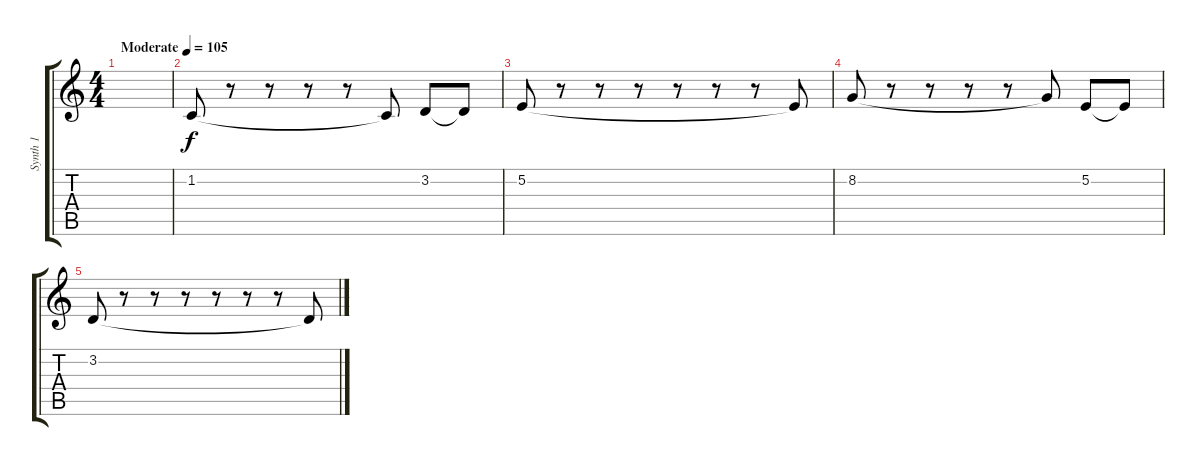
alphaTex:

\track ("Synth 1" "Synth 1") {instrument lead1square}
\staff {score tabs}
\tuning (E4 B3 G3 D3 A2 E2) {hide}
\ts (4 4)
\tempo (105 "Moderate")
\clef g2
\ks c
|
1.2.8 r.8 r.8 r.8 r.8 1.2{t}.8 3.2.8 3.2{t}.8 |
5.2.8 r.8 r.8 r.8 r.8 r.8 r.8 5.2{t}.8 |
8.2.8 r.8 r.8 r.8 r.8 8.2{t}.8 5.2.8 5.2{t}.8 |
3.2.8 r.8 r.8 r.8 r.8 r.8 r.8 3.2{t}.8
